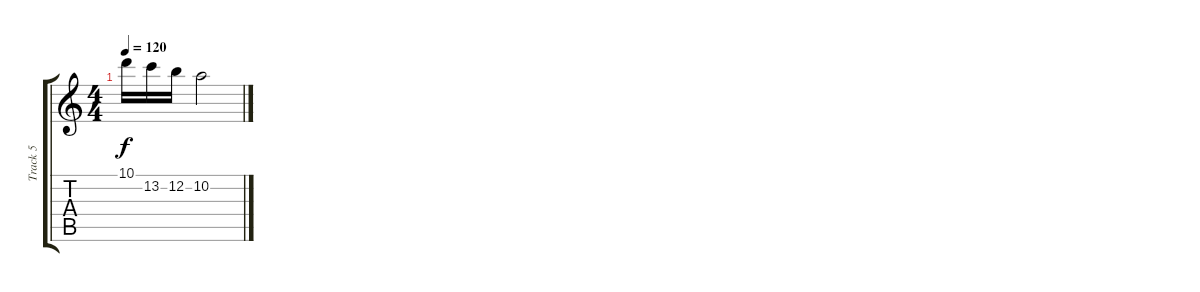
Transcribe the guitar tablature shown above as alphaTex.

\track ("Track 5" "Track 5") {instrument overdrivenguitar}
\staff {score tabs}
\tuning (E4 B3 G3 D3 A2 D2) {hide}
\ts (4 4)
\tempo 120
\clef g2
\ks c
10.1.16{dy f} 13.2.16 12.2.16 10.2.2
